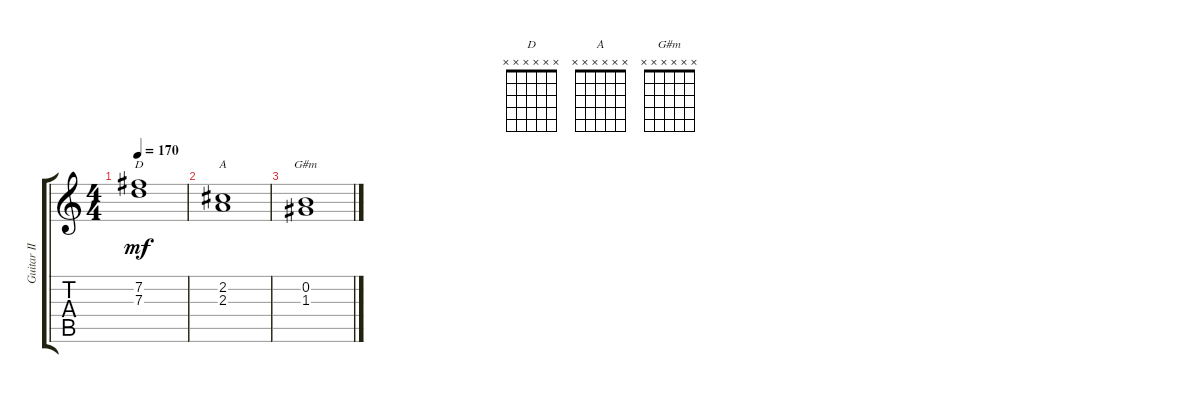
\track ("Guitar II" "Guitar II") {instrument distortionguitar}
\staff {score tabs}
\tuning (E4 B3 G3 D3 A2 E2) {hide}
\chord ("D" x x x x x x)
\chord ("A" x x x x x x)
\chord ("G#m" x x x x x x)
\ts (4 4)
\tempo 170
\clef g2
\ks c
(7.2 7.3).1{ch "D" dy mf volume 3} |
(2.2 2.3).1{ch "A" volume 2} |
(0.2 1.3).1{ch "G#m" volume 1}
